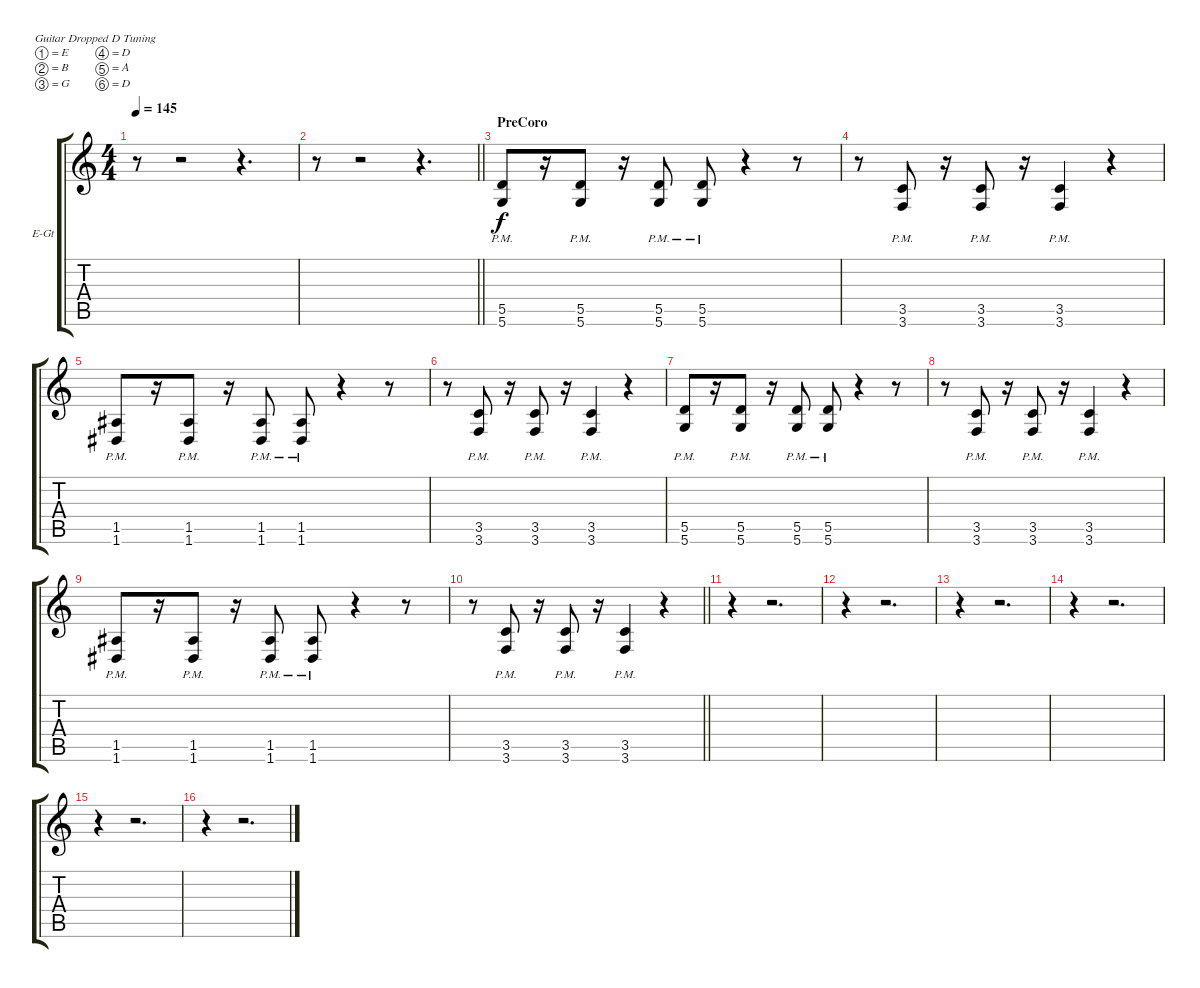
\bracketExtendMode groupsimilarinstruments
\firstSystemTrackNameOrientation horizontal
\otherSystemsTrackNameOrientation horizontal
\track ("Extra Guitar" "E-Gt") {instrument distortionguitar}
\staff {score tabs}
\tuning (E4 B3 G3 D3 A2 D2)
\ts (4 4)
\tempo 145
\clef g2
\ks c
r.8{dy f} r.2 r.4{d} |
\barLineRight lightlight
r.8 r.2 r.4{d} |
\section ("" "PreCoro")
(5.5{pm} 5.6{pm}).8 r.16 (5.5{pm} 5.6{pm}).8 r.16 (5.5{pm} 5.6{pm}).8 (5.5{pm} 5.6{pm}).8 r.4 r.8 |
r.8 (3.5{pm} 3.6{pm}).8 r.16 (3.5{pm} 3.6{pm}).8 r.16 (3.5{pm} 3.6{pm}).4 r.4 |
(1.5{pm} 1.6{pm}).8 r.16 (1.5{pm} 1.6{pm}).8 r.16 (1.5{pm} 1.6{pm}).8 (1.5{pm} 1.6{pm}).8 r.4 r.8 |
r.8 (3.5{pm} 3.6{pm}).8 r.16 (3.5{pm} 3.6{pm}).8 r.16 (3.5{pm} 3.6{pm}).4 r.4 |
(5.5{pm} 5.6{pm}).8 r.16 (5.5{pm} 5.6{pm}).8 r.16 (5.5{pm} 5.6{pm}).8 (5.5{pm} 5.6{pm}).8 r.4 r.8 |
r.8 (3.5{pm} 3.6{pm}).8 r.16 (3.5{pm} 3.6{pm}).8 r.16 (3.5{pm} 3.6{pm}).4 r.4 |
(1.5{pm} 1.6{pm}).8 r.16 (1.5{pm} 1.6{pm}).8 r.16 (1.5{pm} 1.6{pm}).8 (1.5{pm} 1.6{pm}).8 r.4 r.8 |
\barLineRight lightlight
r.8 (3.5{pm} 3.6{pm}).8 r.16 (3.5{pm} 3.6{pm}).8 r.16 (3.5{pm} 3.6{pm}).4 r.4 |
r.4 r.2{d} |
r.4 r.2{d} |
r.4 r.2{d} |
r.4 r.2{d} |
r.4 r.2{d} |
r.4 r.2{d}
